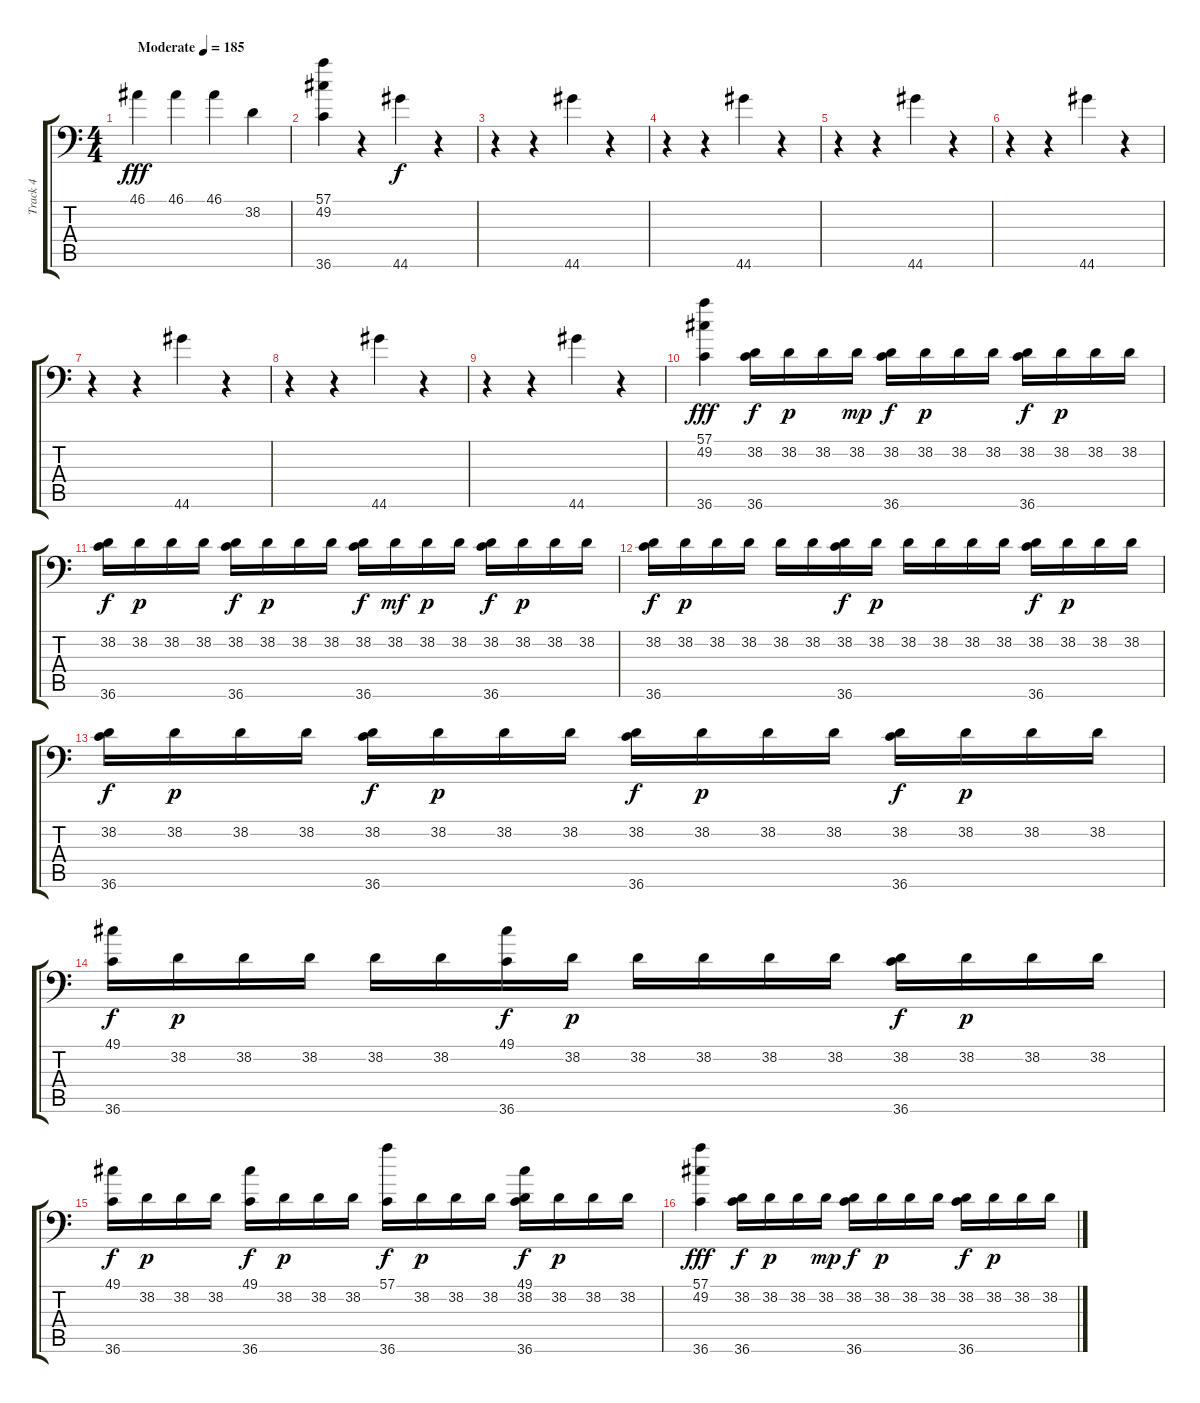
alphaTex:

\track ("Track 4" "Track 4") {instrument acousticgrandpiano}
\staff {score tabs}
\tuning (C-1 C-1 C-1 C-1 C-1 C-1) {hide}
\ts (4 4)
\tempo (185 "Moderate")
\clef f4
\ks c
46.1.4{dy fff instrument acousticgrandpiano} 46.1.4 46.1.4 38.2.4 |
(57.1 49.2 36.6).4 r.4 44.6.4{dy f} r.4 |
r.4 r.4 44.6.4 r.4 |
r.4 r.4 44.6.4 r.4 |
r.4 r.4 44.6.4 r.4 |
r.4 r.4 44.6.4 r.4 |
r.4 r.4 44.6.4 r.4 |
r.4 r.4 44.6.4 r.4 |
r.4 r.4 44.6.4 r.4 |
(57.1 49.2 36.6).4{dy fff} (38.2 36.6).16{dy f} 38.2.16{dy p} 38.2.16 38.2.16{dy mp} (38.2 36.6).16{dy f} 38.2.16{dy p} 38.2.16 38.2.16 (38.2 36.6).16{dy f} 38.2.16{dy p} 38.2.16 38.2.16 |
(38.2 36.6).16{dy f} 38.2.16{dy p} 38.2.16 38.2.16 (38.2 36.6).16{dy f} 38.2.16{dy p} 38.2.16 38.2.16 (38.2 36.6).16{dy f} 38.2.16{dy mf} 38.2.16{dy p} 38.2.16 (38.2 36.6).16{dy f} 38.2.16{dy p} 38.2.16 38.2.16 |
(38.2 36.6).16{dy f} 38.2.16{dy p} 38.2.16 38.2.16 38.2.16 38.2.16 (38.2 36.6).16{dy f} 38.2.16{dy p} 38.2.16 38.2.16 38.2.16 38.2.16 (38.2 36.6).16{dy f} 38.2.16{dy p} 38.2.16 38.2.16 |
(38.2 36.6).16{dy f} 38.2.16{dy p} 38.2.16 38.2.16 (38.2 36.6).16{dy f} 38.2.16{dy p} 38.2.16 38.2.16 (38.2 36.6).16{dy f} 38.2.16{dy p} 38.2.16 38.2.16 (38.2 36.6).16{dy f} 38.2.16{dy p} 38.2.16 38.2.16 |
(49.1 36.6).16{dy f} 38.2.16{dy p} 38.2.16 38.2.16 38.2.16 38.2.16 (49.1 36.6).16{dy f} 38.2.16{dy p} 38.2.16 38.2.16 38.2.16 38.2.16 (38.2 36.6).16{dy f} 38.2.16{dy p} 38.2.16 38.2.16 |
(49.1 36.6).16{dy f} 38.2.16{dy p} 38.2.16 38.2.16 (49.1 36.6).16{dy f} 38.2.16{dy p} 38.2.16 38.2.16 (57.1 36.6).16{dy f} 38.2.16{dy p} 38.2.16 38.2.16 (49.1 38.2 36.6).16{dy f} 38.2.16{dy p} 38.2.16 38.2.16 |
(57.1 49.2 36.6).4{dy fff} (38.2 36.6).16{dy f} 38.2.16{dy p} 38.2.16 38.2.16{dy mp} (38.2 36.6).16{dy f} 38.2.16{dy p} 38.2.16 38.2.16 (38.2 36.6).16{dy f} 38.2.16{dy p} 38.2.16 38.2.16
